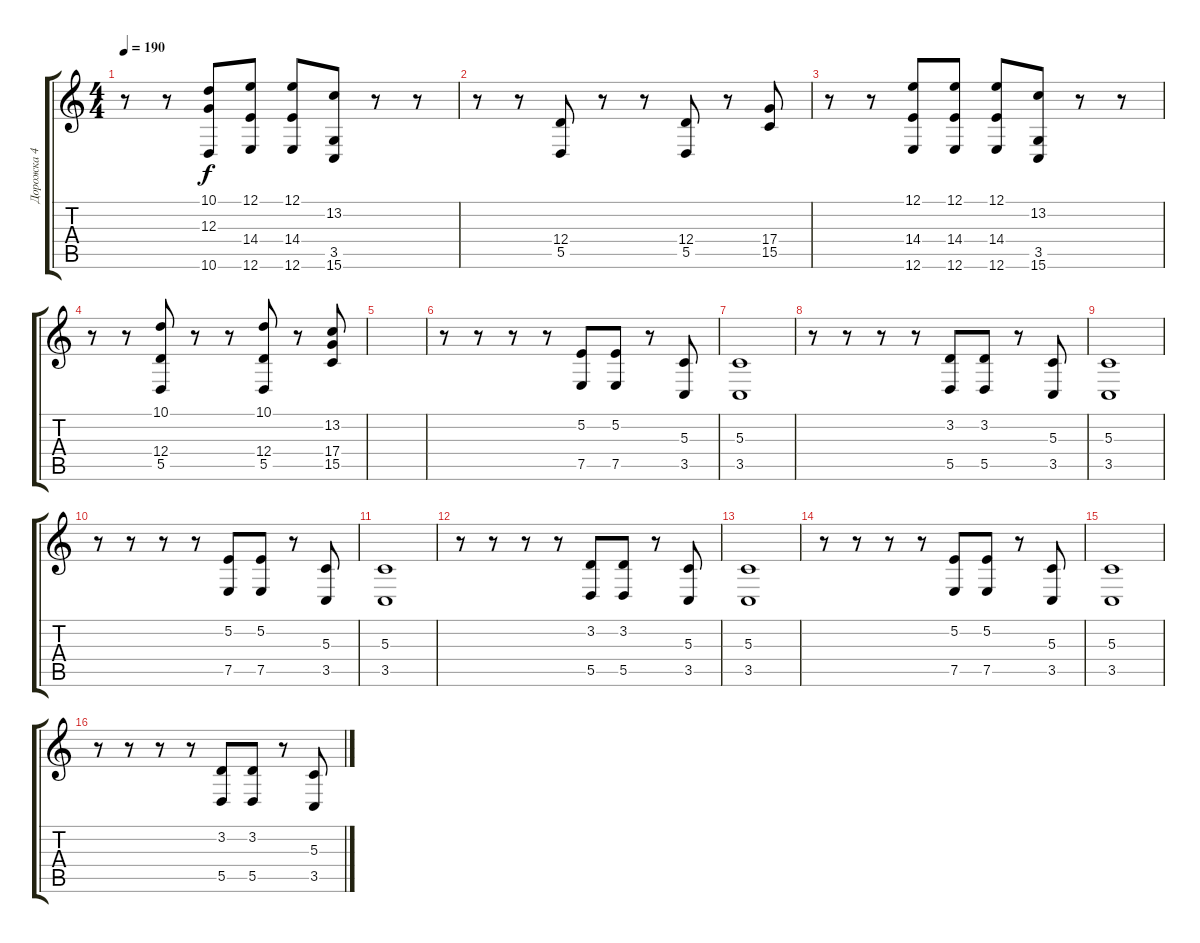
\track ("Дорожка 4" "Дорожка 4") {instrument brasssection}
\staff {score tabs}
\tuning (E4 B3 G3 D3 A2 E2) {hide}
\ts (4 4)
\tempo 190
\clef g2
\ks c
r.8{dy f} r.8 (10.1 12.3 10.6).8 (12.1 14.4 12.6).8 (12.1 14.4 12.6).8 (13.2 3.5 15.6).8 r.8 r.8 |
r.8 r.8 (12.4 5.5).8 r.8 r.8 (12.4 5.5).8 r.8 (17.4 15.5).8 |
r.8 r.8 (12.1 14.4 12.6).8 (12.1 14.4 12.6).8 (12.1 14.4 12.6).8 (13.2 3.5 15.6).8 r.8 r.8 |
r.8 r.8 (10.1 12.4 5.5).8 r.8 r.8 (10.1 12.4 5.5).8 r.8 (13.2 17.4 15.5).8 |
|
r.8 r.8 r.8 r.8 (5.2 7.5).8 (5.2 7.5).8 r.8 (5.3 3.5).8 |
(5.3 3.5).1 |
r.8 r.8 r.8 r.8 (3.2 5.5).8 (3.2 5.5).8 r.8 (5.3 3.5).8 |
(5.3 3.5).1 |
r.8 r.8 r.8 r.8 (5.2 7.5).8 (5.2 7.5).8 r.8 (5.3 3.5).8 |
(5.3 3.5).1 |
r.8 r.8 r.8 r.8 (3.2 5.5).8 (3.2 5.5).8 r.8 (5.3 3.5).8 |
(5.3 3.5).1 |
r.8 r.8 r.8 r.8 (5.2 7.5).8 (5.2 7.5).8 r.8 (5.3 3.5).8 |
(5.3 3.5).1 |
r.8 r.8 r.8 r.8 (3.2 5.5).8 (3.2 5.5).8 r.8 (5.3 3.5).8
